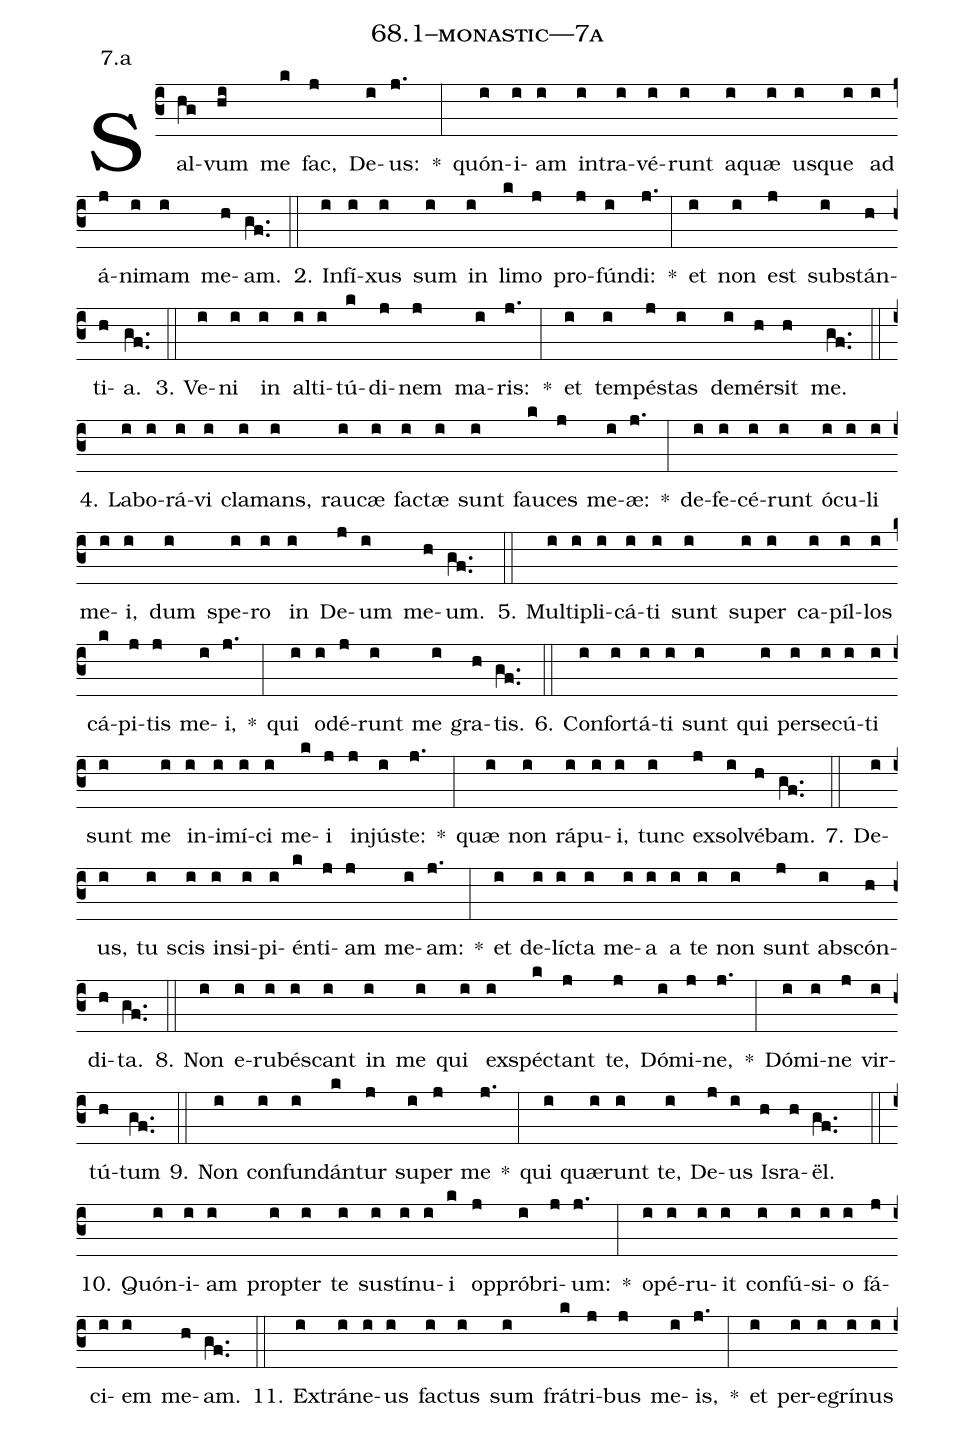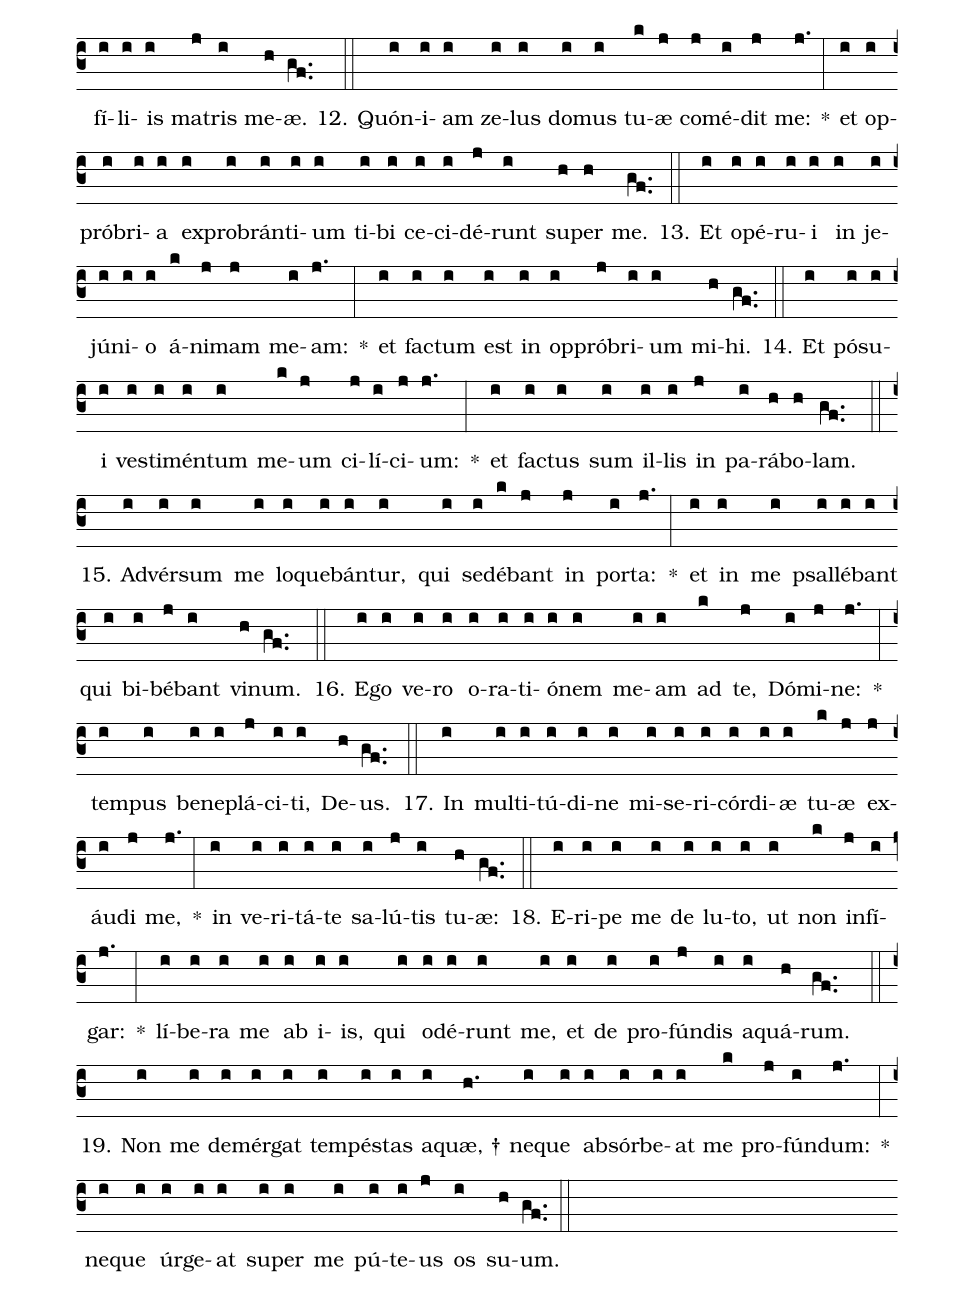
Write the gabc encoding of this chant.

name: 68.1--monastic---7a;
annotation: 7.a;
%%
(c3)Sal(hg)vum(hi) me(k) fac,(j) De(i)us:(j.) *(:) quón(i)i(i)am(i) in(i)tra(i)vé(i)runt(i) a(i)quæ(i) us(i)que(i) ad(i) á(j)ni(i)mam(i) me(h)am.(gf..) (::)
2. In(i)fí(i)xus(i) sum(i) in(i) li(k)mo(j) pro(j)fún(i)di:(j.) *(:) et(i) non(i) est(j) sub(i)stán(h)ti(h)a.(gf..) (::)
3. Ve(i)ni(i) in(i) al(i)ti(i)tú(k)di(j)nem(j) ma(i)ris:(j.) *(:) et(i) tem(i)pés(j)tas(i) de(i)mér(h)sit(h) me.(gf..) (::)
4. La(i)bo(i)rá(i)vi(i) cla(i)mans,(i) rau(i)cæ(i) fac(i)tæ(i) sunt(i) fau(k)ces(j) me(i)æ:(j.) *(:) de(i)fe(i)cé(i)runt(i) ó(i)cu(i)li(i) me(i)i,(i) dum(i) spe(i)ro(i) in(i) De(j)um(i) me(h)um.(gf..) (::)
5. Mul(i)ti(i)pli(i)cá(i)ti(i) sunt(i) su(i)per(i) ca(i)píl(i)los(i) cá(k)pi(j)tis(j) me(i)i,(j.) *(:) qui(i) o(i)dé(j)runt(i) me(i) gra(h)tis.(gf..) (::)
6. Con(i)for(i)tá(i)ti(i) sunt(i) qui(i) per(i)se(i)cú(i)ti(i) sunt(i) me(i) in(i)i(i)mí(i)ci(i) me(k)i(j) in(j)jús(i)te:(j.) *(:) quæ(i) non(i) rá(i)pu(i)i,(i) tunc(i) ex(j)sol(i)vé(h)bam.(gf..) (::)
7. De(i)us,(i) tu(i) scis(i) in(i)si(i)pi(i)én(k)ti(j)am(j) me(i)am:(j.) *(:) et(i) de(i)líc(i)ta(i) me(i)a(i) a(i) te(i) non(i) sunt(j) abs(i)cón(h)di(h)ta.(gf..) (::)
8. Non(i) e(i)ru(i)bés(i)cant(i) in(i) me(i) qui(i) ex(i)spéc(k)tant(j) te,(j) Dó(i)mi(j)ne,(j.) *(:) Dó(i)mi(i)ne(j) vir(i)tú(h)tum(gf..) (::)
9. Non(i) con(i)fun(i)dán(k)tur(j) su(i)per(j) me(j.) *(:) qui(i) quæ(i)runt(i) te,(i) De(j)us(i) Is(h)ra(h)ël.(gf..) (::)
10. Quón(i)i(i)am(i) prop(i)ter(i) te(i) sus(i)tí(i)nu(i)i(k) op(j)pró(i)bri(j)um:(j.) *(:) o(i)pé(i)ru(i)it(i) con(i)fú(i)si(i)o(i) fá(j)ci(i)em(i) me(h)am.(gf..) (::)
11. Ex(i)trá(i)ne(i)us(i) fac(i)tus(i) sum(i) frá(k)tri(j)bus(j) me(i)is,(j.) *(:) et(i) per(i)e(i)grí(i)nus(i) fí(i)li(i)is(i) ma(j)tris(i) me(h)æ.(gf..) (::)
12. Quón(i)i(i)am(i) ze(i)lus(i) do(i)mus(i) tu(k)æ(j) com(j)é(i)dit(j) me:(j.) *(:) et(i) op(i)pró(i)bri(i)a(i) ex(i)pro(i)brán(i)ti(i)um(i) ti(i)bi(i) ce(i)ci(i)dé(j)runt(i) su(h)per(h) me.(gf..) (::)
13. Et(i) o(i)pé(i)ru(i)i(i) in(i) je(i)jú(i)ni(i)o(i) á(k)ni(j)mam(j) me(i)am:(j.) *(:) et(i) fac(i)tum(i) est(i) in(i) op(i)pró(j)bri(i)um(i) mi(h)hi.(gf..) (::)
14. Et(i) pó(i)su(i)i(i) ves(i)ti(i)mén(i)tum(i) me(k)um(j) ci(j)lí(i)ci(j)um:(j.) *(:) et(i) fac(i)tus(i) sum(i) il(i)lis(i) in(j) pa(i)rá(h)bo(h)lam.(gf..) (::)
15. Ad(i)vér(i)sum(i) me(i) lo(i)que(i)bán(i)tur,(i) qui(i) se(i)dé(k)bant(j) in(j) por(i)ta:(j.) *(:) et(i) in(i) me(i) psal(i)lé(i)bant(i) qui(i) bi(i)bé(j)bant(i) vi(h)num.(gf..) (::)
16. E(i)go(i) ve(i)ro(i) o(i)ra(i)ti(i)ó(i)nem(i) me(i)am(i) ad(k) te,(j) Dó(i)mi(j)ne:(j.) *(:) tem(i)pus(i) be(i)ne(i)plá(j)ci(i)ti,(i) De(h)us.(gf..) (::)
17. In(i) mul(i)ti(i)tú(i)di(i)ne(i) mi(i)se(i)ri(i)cór(i)di(i)æ(i) tu(k)æ(j) ex(j)áu(i)di(j) me,(j.) *(:) in(i) ve(i)ri(i)tá(i)te(i) sa(i)lú(j)tis(i) tu(h)æ:(gf..) (::)
18. E(i)ri(i)pe(i) me(i) de(i) lu(i)to,(i) ut(i) non(k) in(j)fí(i)gar:(j.) *(:) lí(i)be(i)ra(i) me(i) ab(i) i(i)is,(i) qui(i) o(i)dé(i)runt(i) me,(i) et(i) de(i) pro(i)fún(j)dis(i) a(i)quá(h)rum.(gf..) (::)
19. Non(i) me(i) de(i)mér(i)gat(i) tem(i)pés(i)tas(i) a(i)quæ, †(h.) ne(i)que(i) ab(i)sór(i)be(i)at(i) me(k) pro(j)fún(i)dum:(j.) *(:) ne(i)que(i) úr(i)ge(i)at(i) su(i)per(i) me(i) pú(i)te(i)us(j) os(i) su(h)um.(gf..) (::)
